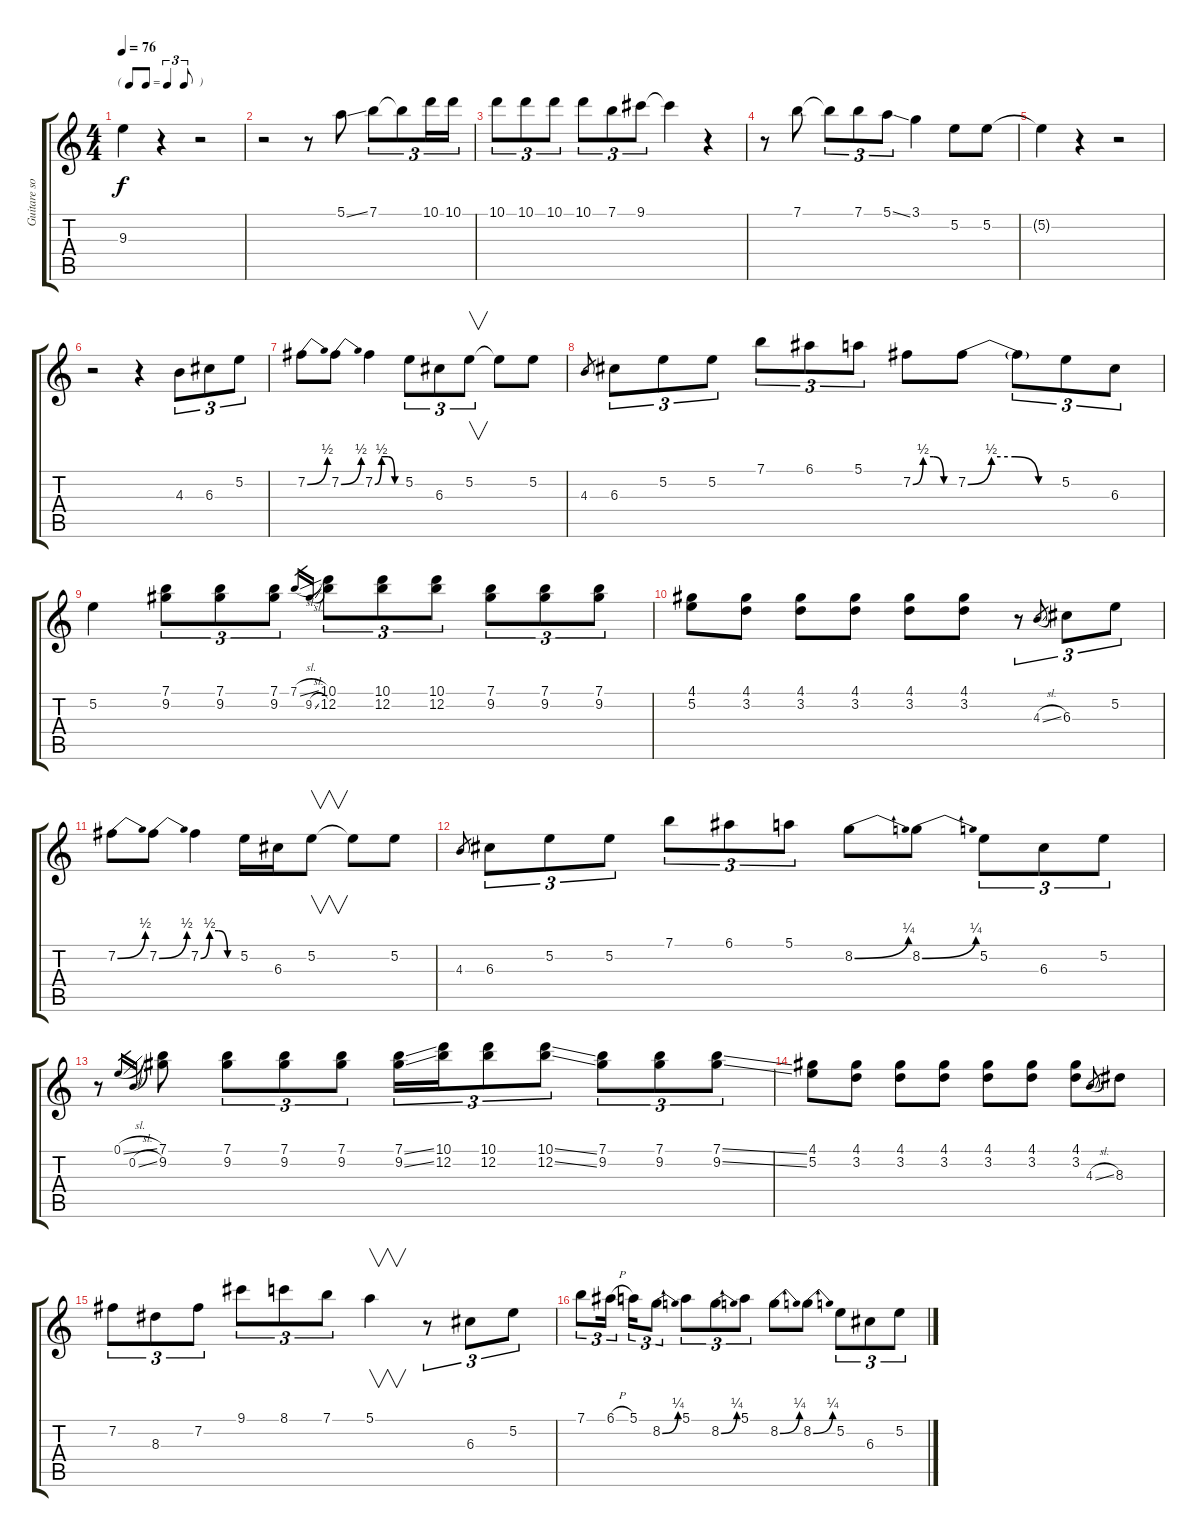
\track ("Guitare solo" "Guitare so") {instrument electricguitarjazz}
\staff {score tabs}
\tuning (E4 B3 G3 D3 A2 E2) {hide}
\ts (4 4)
\tf triplet8th
\tempo 76
\clef g2
\ks c
9.3{t}.4{dy f} r.4 r.2 |
r.2 r.8 5.1{ss}.8 7.1.8{tu (3 2)} 7.1{t}.8{tu (3 2)} 10.1.16{tu (3 2)} 10.1.16{tu (3 2)} |
10.1.8{tu (3 2)} 10.1.8{tu (3 2)} 10.1.8{tu (3 2)} 10.1.8{tu (3 2)} 7.1.8{tu (3 2)} 9.1.8{tu (3 2)} 9.1{t}.4 r.4 |
r.8 7.1.8 7.1{t}.8{tu (3 2)} 7.1.8{tu (3 2)} 5.1{ss}.8{tu (3 2)} 3.1.4 5.2.8 5.2.8 |
5.2{t}.4 r.4 r.2 |
r.2 r.4 4.3.8{tu (3 2)} 6.3.8{tu (3 2)} 5.2.8{tu (3 2)} |
7.2{be (bend 0 0 60 2)}.8 7.2{be (bend 0 0 60 2)}.8 7.2{be (custom 0 0 15 2 30 2 45 0 60 0)}.4 5.2.8{tu (3 2)} 6.3.8{tu (3 2)} 5.2.8{v tu (3 2)} 5.2{t}.8 5.2.8 |
4.3.8{gr} 6.3.8{tu (3 2)} 5.2.8{tu (3 2)} 5.2.8{tu (3 2)} 7.1.8{tu (3 2)} 6.1.8{tu (3 2)} 5.1.8{tu (3 2)} 7.2{be (custom 0 0 15 2 30 2 45 0 60 0)}.8 7.2{be (custom 0 0 15 2 30 2 45 0 60 0)}.8 7.2{t}.8{tu (3 2)} 5.2.8{tu (3 2)} 6.3.8{tu (3 2)} |
5.2.4 (7.1 9.2).8{tu (3 2)} (7.1 9.2).8{tu (3 2)} (7.1 9.2).8{tu (3 2)} 7.1{sl}.16{gr} 9.2{sl}.16{gr} (10.1 12.2).8{tu (3 2)} (10.1 12.2).8{tu (3 2)} (10.1 12.2).8{tu (3 2)} (7.1 9.2).8{tu (3 2)} (7.1 9.2).8{tu (3 2)} (7.1 9.2).8{tu (3 2)} |
(4.1 5.2).8 (4.1 3.2).8 (4.1 3.2).8 (4.1 3.2).8 (4.1 3.2).8 (4.1 3.2).8 r.8{tu (3 2)} 4.3{sl}.8{gr} 6.3.8{tu (3 2)} 5.2.8{tu (3 2)} |
7.2{be (bend 0 0 60 2)}.8 7.2{be (bend 0 0 60 2)}.8 7.2{be (custom 0 0 15 2 30 2 45 0 60 0)}.4 5.2.16 6.3.16 5.2.8{v} 5.2{t}.8 5.2.8 |
4.3.8{gr} 6.3.8{tu (3 2)} 5.2.8{tu (3 2)} 5.2.8{tu (3 2)} 7.1.8{tu (3 2)} 6.1.8{tu (3 2)} 5.1.8{tu (3 2)} 8.2{be (bend 0 0 60 1)}.8 8.2{be (bend 0 0 60 1)}.8 5.2.8{tu (3 2)} 6.3.8{tu (3 2)} 5.2.8{tu (3 2)} |
r.8 0.1{sl}.16{gr} 0.2{sl}.16{gr} (7.1 9.2).8 (7.1 9.2).8{tu (3 2)} (7.1 9.2).8{tu (3 2)} (7.1 9.2).8{tu (3 2)} (7.1{ss} 9.2{ss}).16{tu (3 2)} (10.1 12.2).16{tu (3 2)} (10.1 12.2).8{tu (3 2)} (10.1{ss} 12.2{ss}).8{tu (3 2)} (7.1 9.2).8{tu (3 2)} (7.1 9.2).8{tu (3 2)} (7.1{ss} 9.2{ss}).8{tu (3 2)} |
(4.1 5.2).8 (4.1 3.2).8 (4.1 3.2).8 (4.1 3.2).8 (4.1 3.2).8 (4.1 3.2).8 (4.1 3.2).8 4.3{sl}.8{gr} 8.3.8 |
7.2.8{tu (3 2)} 8.3.8{tu (3 2)} 7.2.8{tu (3 2)} 9.1.8{tu (3 2)} 8.1.8{tu (3 2)} 7.1.8{tu (3 2)} 5.1.4{v} r.8{tu (3 2)} 6.3.8{tu (3 2)} 5.2.8{tu (3 2)} |
7.1.8{tu (3 2)} 6.1{h}.16{tu (3 2)} 5.1.16{tu (3 2)} 8.2{be (bend 0 0 60 1)}.8{tu (3 2)} 5.1.8{tu (3 2)} 8.2{be (bend 0 0 60 1)}.8{tu (3 2)} 5.1.8{tu (3 2)} 8.2{be (bend 0 0 60 1)}.8 8.2{be (bend 0 0 60 1)}.8 5.2.8{tu (3 2)} 6.3.8{tu (3 2)} 5.2.8{tu (3 2)}
